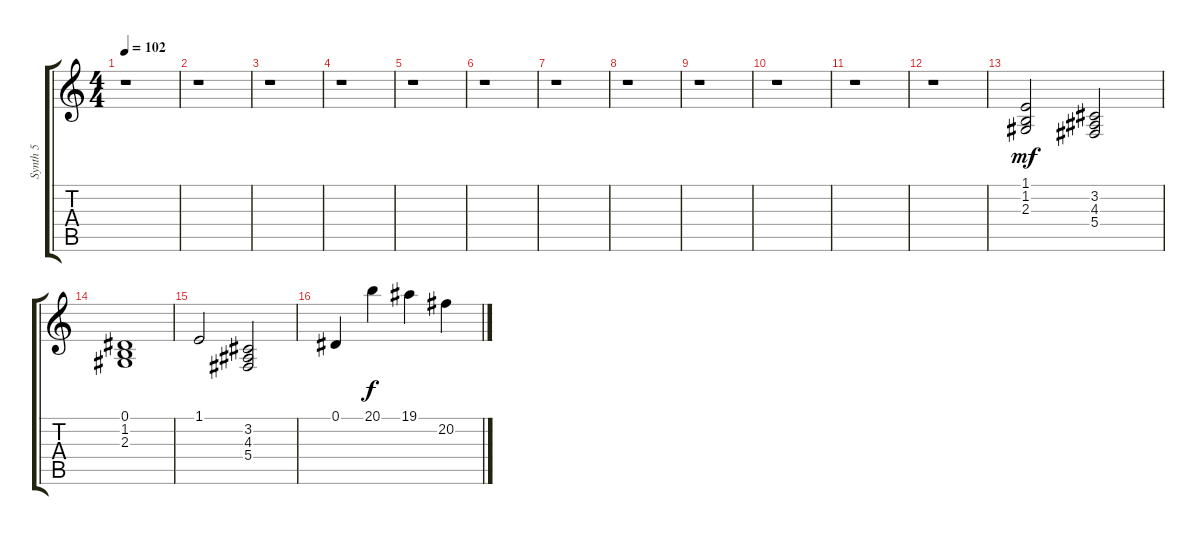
\track ("Synth 5" "Synth 5") {instrument synthstrings1}
\staff {score tabs}
\tuning (Eb4 Bb3 Gb3 Db3 Ab2 Eb2) {hide}
\ts (4 4)
\tempo 102
\clef g2
\ks c
r.1{dy mf} |
r.1 |
r.1 |
r.1 |
r.1 |
r.1 |
r.1 |
r.1 |
r.1 |
r.1 |
r.1 |
r.1 |
(1.1 1.2 2.3).2 (3.2 4.3 5.4).2 |
(0.1 1.2 2.3).1 |
1.1.2 (3.2 4.3 5.4).2 |
0.1.4 20.1.4{dy f} 19.1.4 20.2.4
